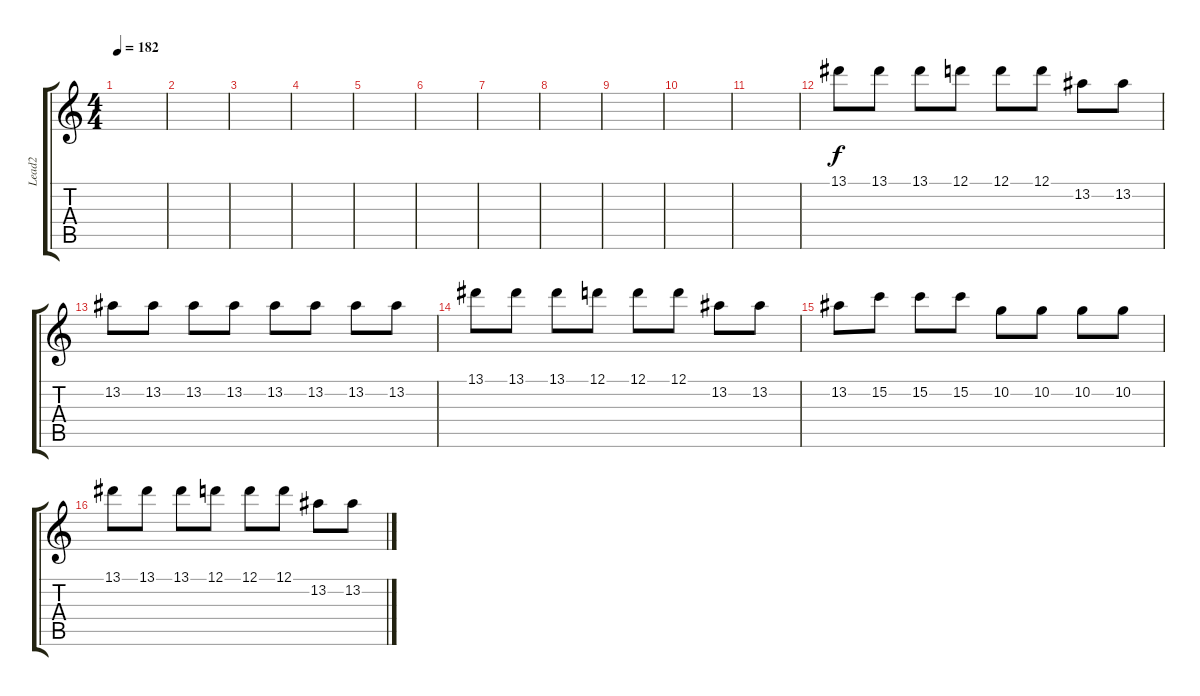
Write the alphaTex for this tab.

\track ("Lead2" "Lead2") {instrument distortionguitar}
\staff {score tabs}
\tuning (D4 A3 F3 C3 G2 C2) {hide}
\ts (4 4)
\tempo 182
\clef g2
\ks c
|
|
|
|
|
|
|
|
|
|
|
13.1.8 13.1.8 13.1.8 12.1.8 12.1.8 12.1.8 13.2.8 13.2.8 |
13.2.8 13.2.8 13.2.8 13.2.8 13.2.8 13.2.8 13.2.8 13.2.8 |
13.1.8 13.1.8 13.1.8 12.1.8 12.1.8 12.1.8 13.2.8 13.2.8 |
13.2.8 15.2.8 15.2.8 15.2.8 10.2.8 10.2.8 10.2.8 10.2.8 |
13.1.8 13.1.8 13.1.8 12.1.8 12.1.8 12.1.8 13.2.8 13.2.8
